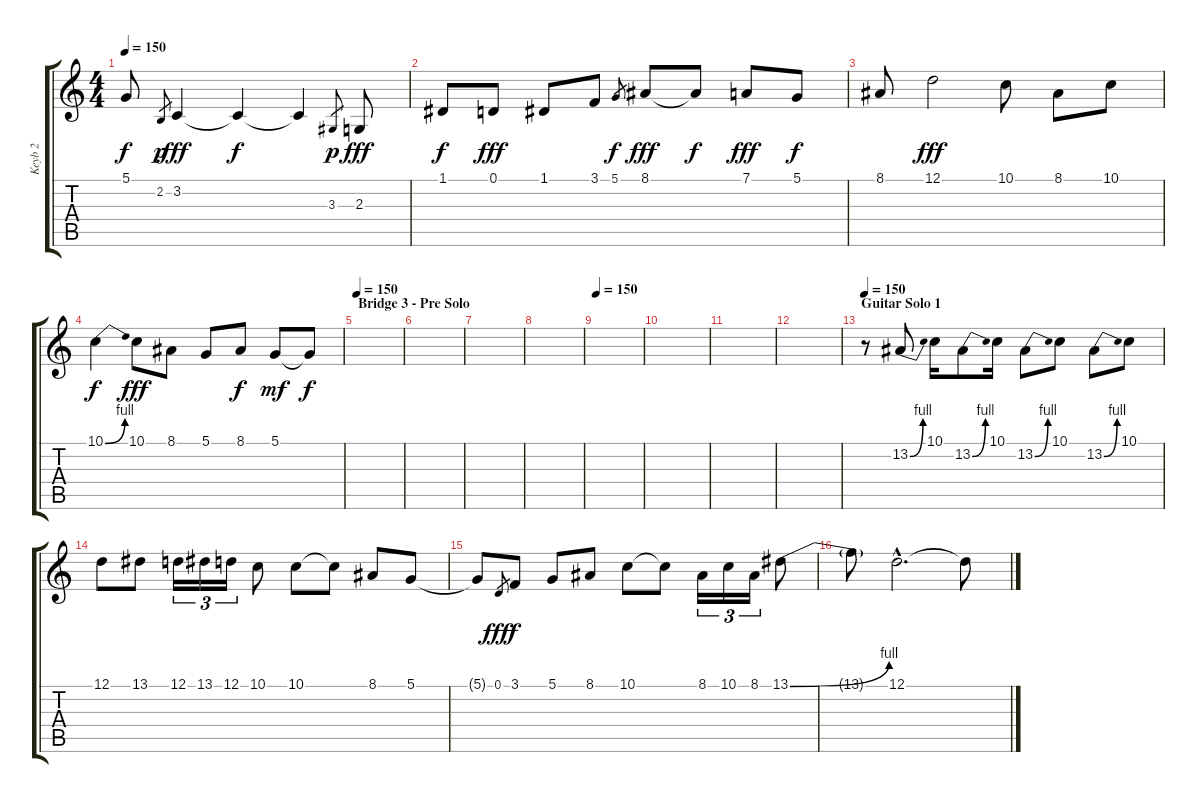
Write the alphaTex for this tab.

\track ("Keyb 2" "Keyb 2") {instrument stringensemble2}
\staff {score tabs}
\tuning (D4 A3 F3 C3 G2 C2) {hide}
\ts (4 4)
\tempo 150
\clef g2
\ks c
5.1{t}.8{dy f} 2.2.8{gr dy p} 3.2.4{dy fff} 3.2{t}.4{dy f} 3.2{t}.4 3.3.8{gr dy p} 2.3.8{dy fff} |
1.1.8{dy f} 0.1.8{dy fff} 1.1.8 3.1.8 5.1.8{gr dy f} 8.1.8{dy fff} 8.1{t}.8{dy f} 7.1.8{dy fff} 5.1.8{dy f} |
8.1.8 12.1.2{dy fff} 10.1.8 8.1.8 10.1.8 |
10.1{be (bend 0 0 60 4)}.4{dy f} 10.1.8{dy fff} 8.1.8 5.1.8 8.1.8{dy f} 5.1.8{dy mf} 5.1{t}.8{dy f} |
\section ("" "Bridge 3 - Pre Solo")
\tempo 150
|
|
|
|
\tempo 150
|
|
|
|
\section ("" "Guitar Solo 1")
\tempo 150
r.8 13.2{be (bend 0 0 60 4)}.8{volume 13 balance 8 instrument overdrivenguitar} 10.1.16 13.2{be (bend 0 0 60 4)}.8 10.1.16 13.2{be (bend 0 0 60 4)}.8 10.1.8 13.2{be (bend 0 0 60 4)}.8 10.1.8 |
12.1.8 13.1.8 12.1.16{tu (3 2)} 13.1.16{tu (3 2)} 12.1.16{tu (3 2)} 10.1.8 10.1.8 10.1{t}.8 8.1.8 5.1.8 |
5.1{t}.8 0.1.8{gr dy fff} 3.1.8{dy f} 5.1.8 8.1.8 10.1.8 10.1{t}.8 8.1.16{tu (3 2)} 10.1.16{tu (3 2)} 8.1.16{tu (3 2)} 13.1{be (bend 0 0 60 4)}.8 |
13.1{t}.8 12.1{hac}.2{d} 12.1{t}.8
